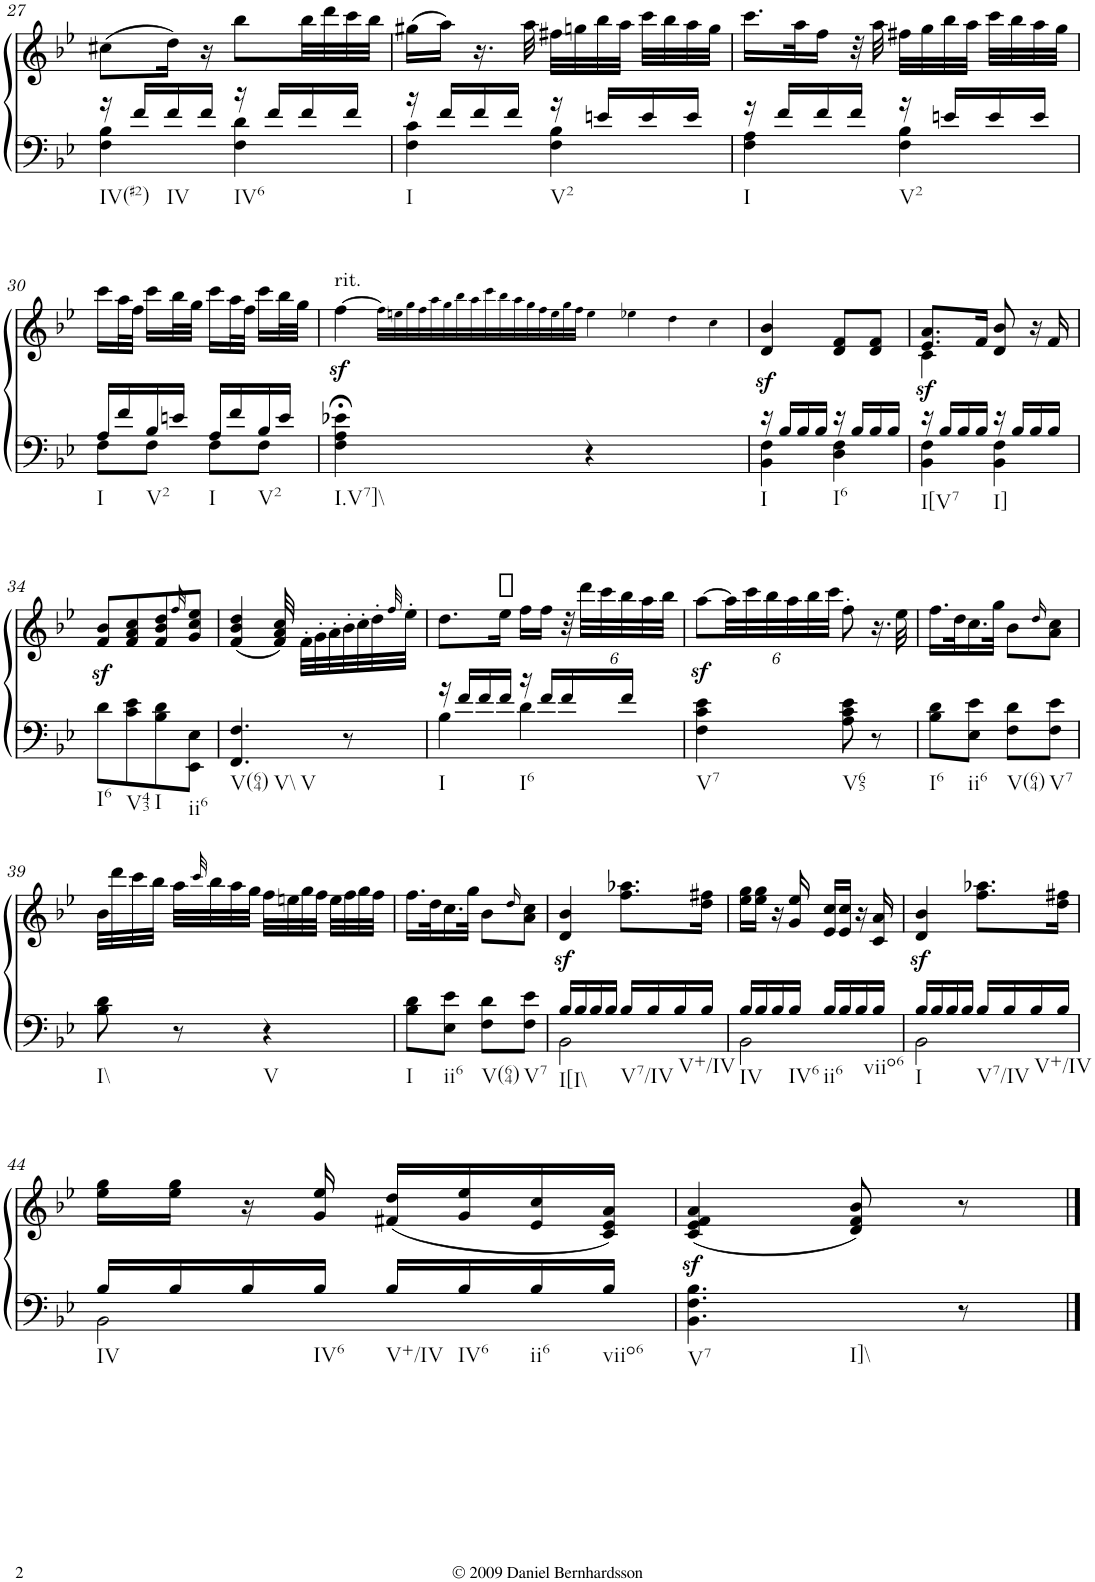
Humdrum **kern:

**kern	**kern	**dynam
*part1	*part1	*part1
*staff2	*staff1	*staff1/2
*I"Piano	*	*
*I'Pno.	*	*
!!LO:PB:g=z
*clefF4	*clefG2	*
*k[b-e-]	*k[b-e-]	*
*B-:	*B-:	*
*M2/4	*M2/4	*
=27	=27	=27
*^	*	*
!LO:TX:b:t=IV(#2)	!	!	!
16r	4F\ 4B-\	(8cc#X\L	.
16f/LL	.	.	.
!LO:TX:b:t=IV	!	!	!
16f/	.	16dd\Jk)	.
16f/JJ	.	16r	.
!LO:TX:b:t=IV6	!	!	!
16r	4F\ 4d\	8bb-\L	.
16f/LL	.	.	.
16f/	.	32bb-\LL	.
.	.	32ddd\	.
16f/JJ	.	32ccc\	.
.	.	32bb-\JJJ	.
=28	=28	=28	=28
!LO:TX:b:t=I	!	!	!
16r	4F\ 4c\	(16gg#X\LL	.
16f/LL	.	16aa\JJ)	.
16f/	.	16.r	.
16f/JJ	.	.	.
.	.	32aa\	.
!LO:TX:b:t=V2	!	!	!
16r	4F\ 4B-\	32ff#X\LLL	.
.	.	32ggn\	.
16en/LL	.	32bb-\	.
.	.	32aa\JJJ	.
16e/	.	32ccc\LLL	.
.	.	32bb-\	.
16e/JJ	.	32aa\	.
.	.	32gg\JJJ	.
=29	=29	=29	=29
!LO:TX:b:t=I	!	!	!
16r	4F\ 4A\	16.ccc\LL	.
16f/LL	.	.	.
.	.	32aa\K	.
16f/	.	16ff\JJ	.
16f/JJ	.	32r	.
.	.	32aa\	.
!LO:TX:b:t=V2	!	!	!
16r	4F\ 4B-\	32ff#X\LLL	.
.	.	32gg\	.
16en/LL	.	32bb-\	.
.	.	32aa\JJJ	.
16e/	.	32ccc\LLL	.
.	.	32bb-\	.
16e/JJ	.	32aa\	.
.	.	32gg\JJJ	.
!!LO:LB:g=z
=30	=30	=30	=30
!LO:TX:b:t=I	!	!	!
16A/LL	8F\L	16ccc\LL	.
16f/	.	32aa\L	.
.	.	32ff\JJJ	.
!LO:TX:b:t=V2	!	!	!
16B-/	8F\J	16ccc\LL	.
16en/JJ	.	32bb-\L	.
.	.	32gg\JJJ	.
!LO:TX:b:t=I	!	!	!
16A/LL	8F\L	16ccc\LL	.
16f/	.	32aa\L	.
.	.	32ff\JJJ	.
!LO:TX:b:t=V2	!	!	!
16B-/	8F\J	16ccc\LL	.
16e/JJ	.	32bb-\L	.
.	.	32gg\JJJ	.
*v	*v	*	*
=31	=31	=31
!	!LO:TX:a:t=rit.	!
!LO:TX:b:t=I.V7]\\	!	!
4F\;< 4A\;< 4e-X\;<	[>4ffz<\	.
4ryy	32ff!\LLL]	.
.	32een!\	.
.	32gg!\	.
.	32ff!\	.
.	32aa!\	.
.	32gg!\	.
.	32bb-!\	.
.	32aa!\	.
4ryy	32ccc!\	.
.	32bb-!\	.
.	32aa!\	.
.	32gg!\	.
.	32ff!\	.
.	32ee!\	.
.	32gg!\	.
.	32ff!\JJJ	.
4r	4ee!\	.
2ryy	4ee-X!\	.
.	4dd!\	.
4ryy	4cc!\	.
=32	=32	=32
*^	*	*
!LO:TX:b:t=I	!	!	!
16r	4BB-\ 4F\	4d/z< 4b-/z<	.
16B-/LL	.	.	.
16B-/	.	.	.
16B-/JJ	.	.	.
!LO:TX:b:t=I6	!	!	!
16r	4D\ 4F\	8d/ 8f/L	.
16B-/LL	.	.	.
16B-/	.	8d/ 8f/J	.
16B-/JJ	.	.	.
=33	=33	=33	=33
*	*	*^	*
!LO:TX:b:t=I[V7	!	!	!	!
!	!	!	!	!LO:DY:b
16r	4BB-\ 4F\	8.e-/ 8.a/L	4c\	sf
16B-/LL	.	.	.	.
16B-/	.	.	.	.
16B-/JJ	.	16f/Jk	.	.
!LO:TX:b:t=I]	!	!	!	!
16r	4BB-\ 4F\	8d/ 8b-/	4ryy	.
16B-/LL	.	.	.	.
16B-/	.	16r	.	.
16B-/JJ	.	16f/	.	.
*v	*v	*	*	*
*	*v	*v	*
!!LO:LB:g=z
=34	=34	=34
!LO:TX:b:t=I6	!	!
8d\L	8f/z< 8b-/z<L	.
!LO:TX:b:t=V43	!	!
8c\ 8e-\	8f/ 8a/ 8cc/	.
!LO:TX:b:t=I	!	!
8B-\ 8d\	8f/ 8b-/ 8dd/	.
.	32qff/	.
!LO:TX:b:t=ii6	!	!
8EE-\ 8E-\J	8g/ 8cc/ 8ee-/J	.
=35	=35	=35
!LO:TX:b:t=V(64)	!	!
!LO:TX:b:t=V\\	!	!
!LO:TX:b:t=V	!	!
4.FF/ 4.F/	(4f/ 4b-/ 4dd/	.
.	32f/ 32a/ 32cc/)	.
.	32f'\LLL	.
.	32g'\	.
.	32a'\	.
8r	32b-'\	.
.	32cc'\	.
.	32dd'\	.
.	32qff/	.
.	32ee-'\JJJ	.
=36	=36	=36
*^	*	*
!LO:TX:b:t=I	!	!	!
16r	4B-\	8.dd\L	.
16f/LL	.	.	.
16f/	.	.	.
16f/JJ	.	16ee-\Jk	.
!LO:TX:b:t=I6	!	!	!
16r	4d\	16ff\LL	.
16f/LL	.	16ff\JJ	.
*	*	*Xbrackettup	*
16f/	.	48r	.
.	.	48ddd\LLL	.
.	.	48ccc\	.
16f/JJ	.	48bb-\	.
.	.	48aa\	.
.	.	48bb-\JJJ	.
*v	*v	*	*
=37	=37	=37
!LO:TX:b:t=V7	!	!
4F\ 4c\ 4e-\	[>8aaz<\L	.
.	48aa\LL]	.
.	48ccc\	.
.	48bb-\	.
.	48aa\	.
.	48bb-\	.
.	48ccc\JJJ	.
!LO:TX:b:t=V65	!	!
8A\ 8c\ 8e-\	8ff'\	.
8r	16.r	.
.	32ee-\	.
=38	=38	=38
!LO:TX:b:t=I6	!	!
8B-\ 8d\L	16.ff\LL	.
.	32dd\K	.
!LO:TX:b:t=ii6	!	!
8E-\ 8e-\J	16.cc\	.
.	32gg\JJk	.
!LO:TX:b:t=V(64)	!	!
8F\ 8d\L	8b-\L	.
.	16qdd/	.
!LO:TX:b:t=V7	!	!
8F\ 8e-\J	8a\ 8cc\J	.
!!LO:LB:g=z
=39	=39	=39
!LO:TX:b:t=I\\	!	!
8B-\ 8d\	32b-\LLL	.
.	32ddd\	.
.	32ccc\	.
.	32bb-\JJJ	.
8r	32aa\LLL	.
.	32qccc/	.
.	32bb-\	.
.	32aa\	.
.	32gg\JJJ	.
!LO:TX:b:t=V	!	!
4r	32ff\LLL	.
.	32een\	.
.	32gg\	.
.	32ff\JJJ	.
.	32ee\LLL	.
.	32ff\	.
.	32gg\	.
.	32ff\JJJ	.
=40	=40	=40
!LO:TX:b:t=I	!	!
8B-\ 8d\L	16.ff\LL	.
.	32dd\K	.
!LO:TX:b:t=ii6	!	!
8E-\ 8e-\J	16.cc\	.
.	32gg\JJk	.
!LO:TX:b:t=V(64)	!	!
8F\ 8d\L	8b-\L	.
.	16qdd/	.
!LO:TX:b:t=V7	!	!
8F\ 8e-\J	8a\ 8cc\J	.
=41	=41	=41
*^	*	*
!LO:TX:b:t=I[I\\	!	!	!
16B-/LL	2BB-\	4d/z< 4b-/z<	.
16B-/	.	.	.
16B-/	.	.	.
16B-/JJ	.	.	.
!LO:TX:b:t=V7/IV	!	!	!
16B-/LL	.	8.ff\ 8.aa-X\L	.
16B-/	.	.	.
16B-/	.	.	.
!LO:TX:b:t=V+/IV	!	!	!
16B-/JJ	.	16dd\ 16ff#X\Jk	.
=42	=42	=42	=42
!LO:TX:b:t=IV	!	!	!
16B-/LL	2BB-\	16ee-\ 16gg\LL	.
16B-/	.	16ee-\ 16gg\JJ	.
16B-/	.	16r	.
!LO:TX:b:t=IV6	!	!	!
16B-/JJ	.	16g/ 16ee-/	.
!LO:TX:b:t=ii6	!	!	!
16B-/LL	.	16e-/ 16cc/LL	.
16B-/	.	16e-/ 16cc/JJ	.
16B-/	.	16r	.
!LO:TX:b:t=viio6	!	!	!
16B-/JJ	.	16c/ 16a/	.
=43	=43	=43	=43
!LO:TX:b:t=I	!	!	!
16B-/LL	2BB-\	4d/z< 4b-/z<	.
16B-/	.	.	.
16B-/	.	.	.
16B-/JJ	.	.	.
!LO:TX:b:t=V7/IV	!	!	!
16B-/LL	.	8.ff\ 8.aa-X\L	.
16B-/	.	.	.
16B-/	.	.	.
!LO:TX:b:t=V+/IV	!	!	!
16B-/JJ	.	16dd\ 16ff#X\Jk	.
!!LO:LB:g=z
=44	=44	=44	=44
!LO:TX:b:t=IV	!	!	!
16B-/LL	2BB-\	16ee-\ 16gg\LL	.
16B-/	.	16ee-\ 16gg\JJ	.
16B-/	.	16r	.
!LO:TX:b:t=IV6	!	!	!
16B-/JJ	.	16g/ 16ee-/	.
!LO:TX:b:t=V+/IV	!	!	!
16B-/LL	.	(16f#X/ 16dd/LL	.
!LO:TX:b:t=IV6	!	!	!
16B-/	.	16g/ 16ee-/	.
!LO:TX:b:t=ii6	!	!	!
16B-/	.	16e-/ 16cc/	.
!LO:TX:b:t=viio6	!	!	!
16B-/JJ	.	16c/ 16e-/ 16a/JJ)	.
*v	*v	*	*
=45	=45	=45
!LO:TX:b:t=V7	!	!
!LO:TX:b:t=I]\\	!	!
4.BB-\ 4.F\ 4.B-\	(4c/z< 4e-/z< 4f/z< 4a/z<	.
.	8d/ 8f/ 8b-/)	.
8r	8r	.
==	==	==
*-	*-	*-
